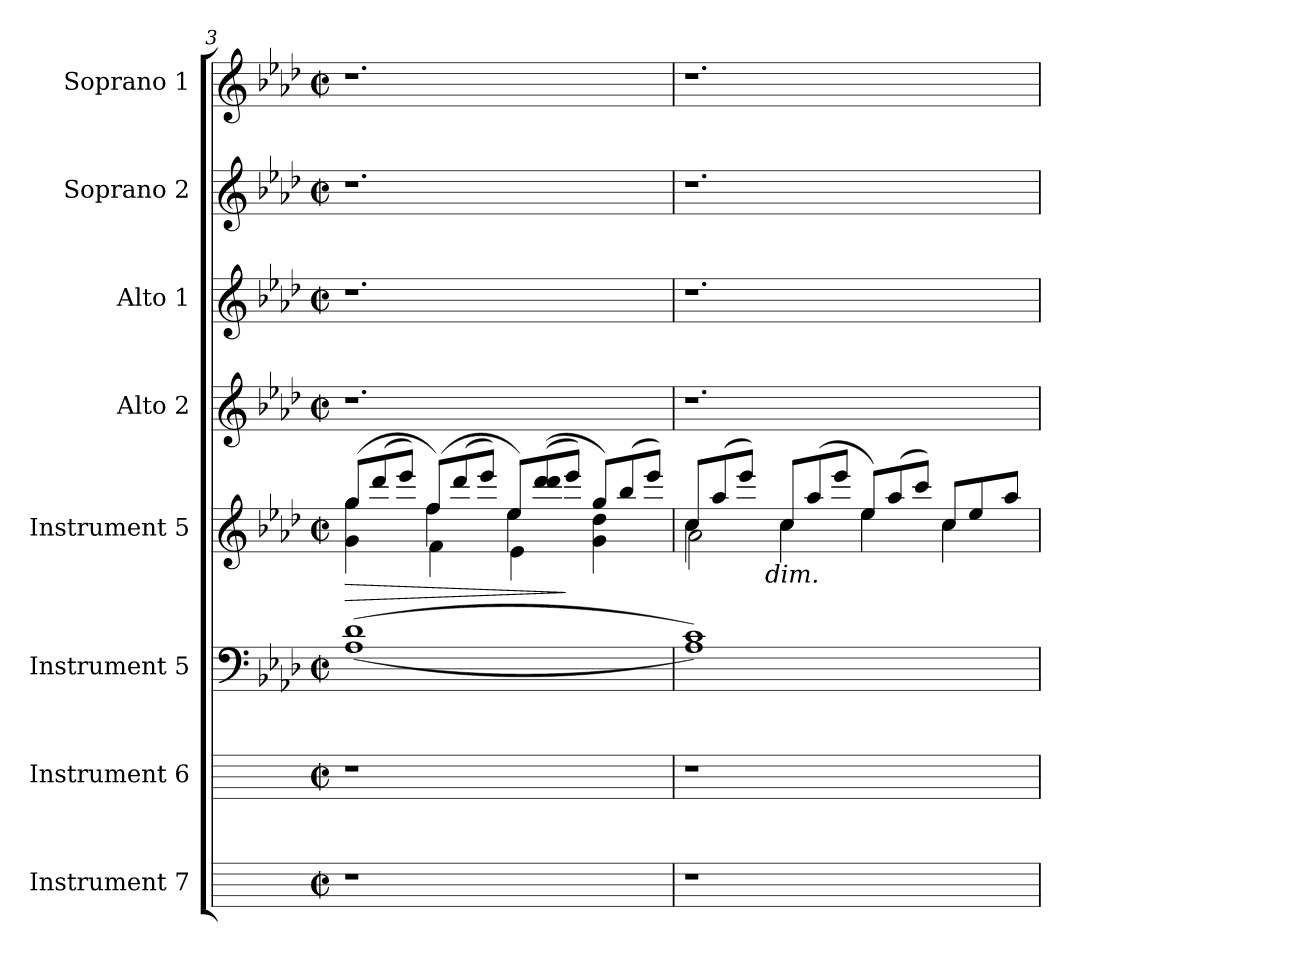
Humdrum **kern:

**kern	**kern	**kern	**kern	**dynam	**kern	**kern	**kern	**kern
*part8	*part7	*part6	*part5	*part5	*part4	*part3	*part2	*part1
*staff8	*staff7	*staff6	*staff5	*staff5	*staff4	*staff3	*staff2	*staff1
*I"Instrument 7	*I"Instrument 6	*I"Instrument 5	*I"Instrument 5	*	*I"Alto 2	*I"Alto 1	*I"Soprano 2	*I"Soprano 1
*	*	*clefF4	*clefG2	*	*clefG2	*clefG2	*clefG2	*clefG2
*k[]	*k[]	*k[b-e-a-d-]	*k[b-e-a-d-]	*	*k[b-e-a-d-]	*k[b-e-a-d-]	*k[b-e-a-d-]	*k[b-e-a-d-]
*C:	*C:	*A-:	*A-:	*	*A-:	*A-:	*A-:	*A-:
*M2/2	*M2/2	*M2/2	*M2/2	*	*M2/2	*M2/2	*M2/2	*M2/2
*met(c|)	*met(c|)	*met(c|)	*met(c|)	*	*met(c|)	*met(c|)	*met(c|)	*met(c|)
=3	=3	=3	=3	=3	=3	=3	=3	=3
!	!	!	!	!LO:HP:b	!	!	!	!
*	*	*	*^	*	*	*	*	*
*	*	*	*	*^	*	*	*	*	*
1r	1r	(>(<1d- 1A-	(>8gg/L	4g\	4gg\	>	1.r	1.r	1.r	1.r
.	.	.	(<8ddd-/	.	.	.	.	.	.	.
.	.	.	8eee-/J)	8ryy	8ryy	.	.	.	.	.
.	.	.	(>8ff/L)	4ff\	4f\	.	.	.	.	.
.	.	.	(<8ddd-/	.	.	.	.	.	.	.
.	.	.	8eee-/J)	8ryy	8ryy	.	.	.	.	.
.	.	.	8ee-/L)	4ee-\	4e-\	.	.	.	.	.
.	.	.	(<(<8ddd-/ 8ddd-/	.	.	.	.	.	.	.
2ryy	2ryy	2ryy	8eee-/J)	8ryy	2ryy	]	.	.	.	.
.	.	.	8gg/L)	4g\ 4dd-\	.	.	.	.	.	.
.	.	.	(<8bb-/	.	.	.	.	.	.	.
.	.	.	8eee-/J)	8ryy	.	.	.	.	.	.
=4	=4	=4	=4	=4	=4	=4	=4	=4	=4	=4
*	*	*	*	*	*^	*	*	*	*	*
1r	1r	1c 1A-))	8cc/L	4cc\	2a-\	4ryy	.	1.r	1.r	1.r	1.r
.	.	.	(>8aa-/	.	.	.	.	.	.	.	.
.	.	.	8eee-/J)	8ryy	.	16ryy	.	.	.	.	.
.	.	.	.	.	.	64ryy	.	.	.	.	.
!	!	!	!	!	!	!LO:TX:b:i:t=dim.	!	!	!	!	!
.	.	.	.	.	.	1ryy	.	.	.	.	.
.	.	.	8cc/L	4cc\	.	.	.	.	.	.	.
.	.	.	(>8aa-/	.	4ryy	.	.	.	.	.	.
.	.	.	8eee-/J	2ryy	.	.	.	.	.	.	.
.	.	.	8ee-/L)	.	4ee-\	.	.	.	.	.	.
.	.	.	(>8aa-/	.	.	.	.	.	.	.	.
2ryy	2ryy	2ryy	8ccc/J)	.	2ryy	.	.	.	.	.	.
.	.	.	8cc/L	4cc\	.	.	.	.	.	.	.
.	.	.	8ee-/	.	.	.	.	.	.	.	.
.	.	.	.	.	.	8ryy	.	.	.	.	.
.	.	.	8aa-/J	8ryy	.	.	.	.	.	.	.
.	.	.	.	.	.	32.ryy	.	.	.	.	.
*	*	*	*v	*v	*v	*v	*	*	*	*	*
=	=	=	=	=	=	=	=	=
*-	*-	*-	*-	*-	*-	*-	*-	*-
